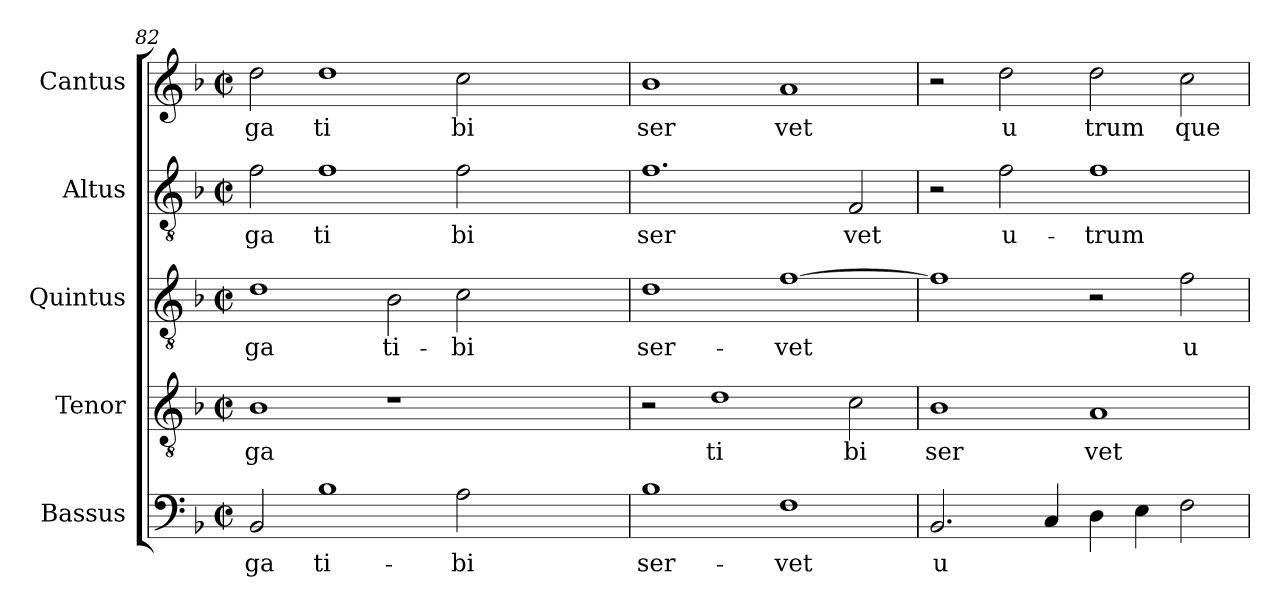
**kern	**text	**kern	**text	**kern	**text	**kern	**text	**kern	**text
*part5	*part5	*part4	*part4	*part3	*part3	*part2	*part2	*part1	*part1
*staff5	*staff5	*staff4	*staff4	*staff3	*staff3	*staff2	*staff2	*staff1	*staff1
*I"Bassus	*	*I"Tenor	*	*I"Quintus	*	*I"Altus	*	*I"Cantus	*
*clefF4	*	*clefGv2	*	*clefGv2	*	*clefGv2	*	*clefG2	*
*k[b-]	*	*k[b-]	*	*k[b-]	*	*k[b-]	*	*k[b-]	*
*F:	*	*F:	*	*F:	*	*F:	*	*F:	*
*M2/2	*	*M2/2	*	*M2/2	*	*M2/2	*	*M2/2	*
*met(c|)	*	*met(c|)	*	*met(c|)	*	*met(c|)	*	*met(c|)	*
=82	=82	=82	=82	=82	=82	=82	=82	=82	=82
!	!LO:LY:b:cj	!	!LO:LY:b:cj	!	!LO:LY:b:cj	!	!LO:LY:b:cj	!	!LO:LY:b:cj
2BB-/	-ga	1B-	ga	1d	-ga	2f\	ga	2dd\	ga
!	!LO:LY:b:cj	!	!	!	!	!	!LO:LY:b:cj	!	!LO:LY:b:cj
1B-	ti-	.	.	.	.	1f	ti	1dd	ti
!	!	!LO:N:vis=1	!	!	!LO:LY:b:cj	!	!	!	!
.	.	0r	.	2B-\	ti-	.	.	.	.
!	!LO:LY:b:cj	!	!	!	!LO:LY:b:cj	!	!LO:LY:b:cj	!	!LO:LY:b:cj
2A\	-bi	.	.	2c\	-bi	2f\	bi	2cc\	bi
1ryy	.	.	.	1ryy	.	1ryy	.	1ryy	.
=83	=83	=83	=83	=83	=83	=83	=83	=83	=83
!	!LO:LY:b:cj	!	!	!	!LO:LY:b:cj	!	!LO:LY:b:cj	!	!LO:LY:b:cj
1B-	ser-	2r	.	1d	ser-	1.f	ser	1b-	ser
!	!	!	!LO:LY:b:cj	!	!	!	!	!	!
.	.	1d	ti	.	.	.	.	.	.
!	!LO:LY:b:cj	!	!	!	!LO:LY:b:cj	!	!	!	!LO:LY:b:cj
1F	-vet	.	.	[>1f	-vet	.	.	1a	vet
!	!	!	!LO:LY:b:cj	!	!	!	!LO:LY:b:cj	!	!
.	.	2c\	bi	.	.	2F/	vet	.	.
!!LO:LB:g=z
=84	=84	=84	=84	=84	=84	=84	=84	=84	=84
!	!LO:LY:b:cj	!	!LO:LY:b:cj	!	!	!	!	!	!
2.BB-/	u	1B-	ser	1f]	.	2r	.	2r	.
!	!	!	!	!	!	!	!LO:LY:b:cj	!	!LO:LY:b:cj
.	.	.	.	.	.	2f\	u-	2dd\	u
4C/	.	.	.	.	.	.	.	.	.
!	!	!	!LO:LY:b:cj	!	!	!	!LO:LY:b:cj	!	!LO:LY:b:cj
4D\	.	1A	vet	2r	.	1f	-trum-	2dd\	trum
4E\	.	.	.	.	.	.	.	.	.
!	!	!	!	!	!LO:LY:b:cj	!	!	!	!LO:LY:b:cj
2F\	.	.	.	2f\	u	.	.	2cc\	que
=	=	=	=	=	=	=	=	=	=
*-	*-	*-	*-	*-	*-	*-	*-	*-	*-
